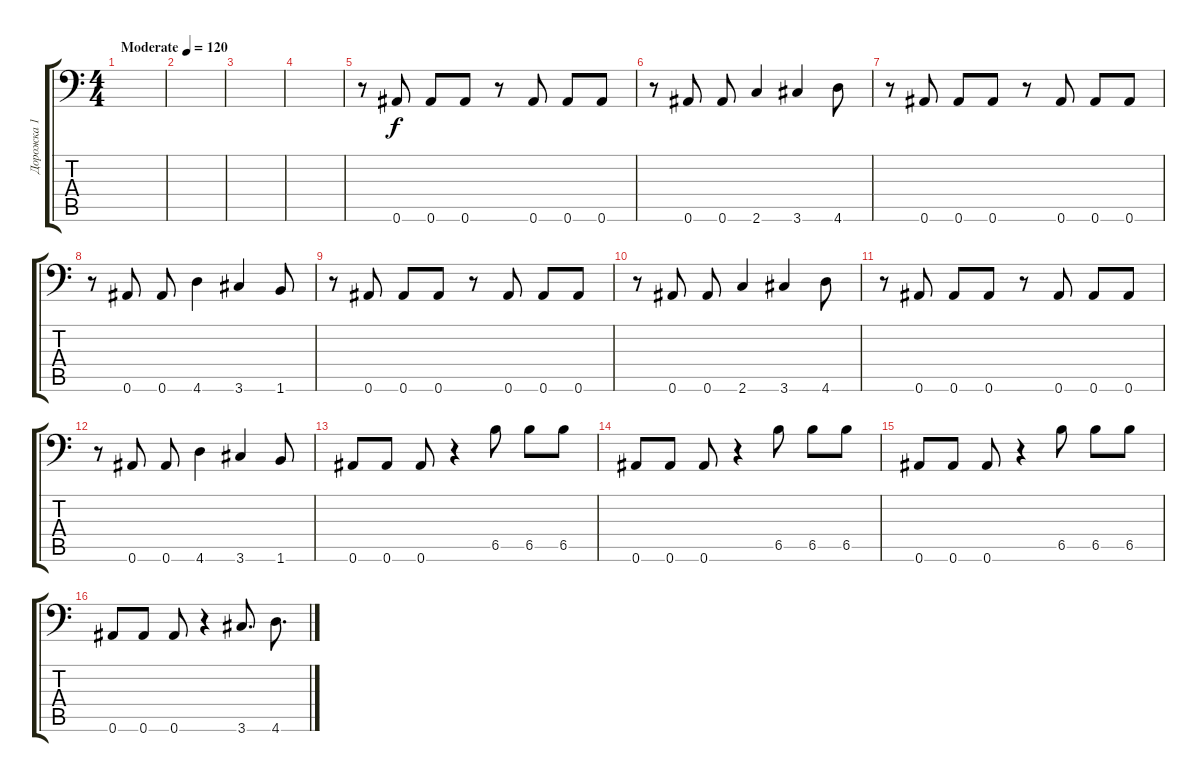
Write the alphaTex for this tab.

\track ("Дорожка 1" "Дорожка 1") {instrument electricbassfinger}
\staff {score tabs}
\tuning (C4 G3 Eb3 Bb2 F2 Bb1) {hide}
\ts (4 4)
\tempo (120 "Moderate")
\clef f4
\ks c
|
|
|
|
r.8 0.6.8 0.6.8 0.6.8 r.8 0.6.8 0.6.8 0.6.8 |
r.8 0.6.8 0.6.8 2.6.4 3.6.4 4.6.8 |
r.8 0.6.8 0.6.8 0.6.8 r.8 0.6.8 0.6.8 0.6.8 |
r.8 0.6.8 0.6.8 4.6.4 3.6.4 1.6.8 |
r.8 0.6.8 0.6.8 0.6.8 r.8 0.6.8 0.6.8 0.6.8 |
r.8 0.6.8 0.6.8 2.6.4 3.6.4 4.6.8 |
r.8 0.6.8 0.6.8 0.6.8 r.8 0.6.8 0.6.8 0.6.8 |
r.8 0.6.8 0.6.8 4.6.4 3.6.4 1.6.8 |
0.6.8 0.6.8 0.6.8 r.4 6.5.8 6.5.8 6.5.8 |
0.6.8 0.6.8 0.6.8 r.4 6.5.8 6.5.8 6.5.8 |
0.6.8 0.6.8 0.6.8 r.4 6.5.8 6.5.8 6.5.8 |
0.6.8 0.6.8 0.6.8 r.4 3.6.8{d} 4.6.8{d}
